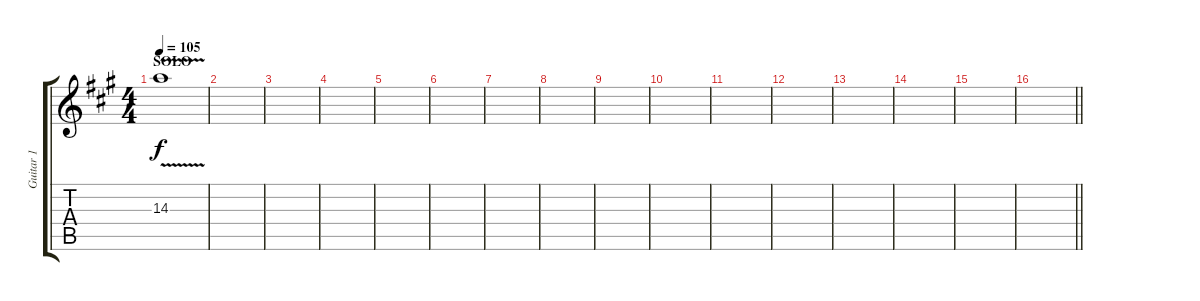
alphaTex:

\track ("Guitar 1" "Guitar 1") {instrument electricguitarjazz}
\staff {score tabs}
\tuning (E4 B3 G3 D3 A2 D2) {hide}
\ts (4 4)
\section ("" "SOLO")
\tempo 105
\clef g2
\ks f#minor
14.3{v}.1{dy f} |
|
|
|
|
|
|
|
|
|
|
|
|
|
|
\barLineRight lightlight
